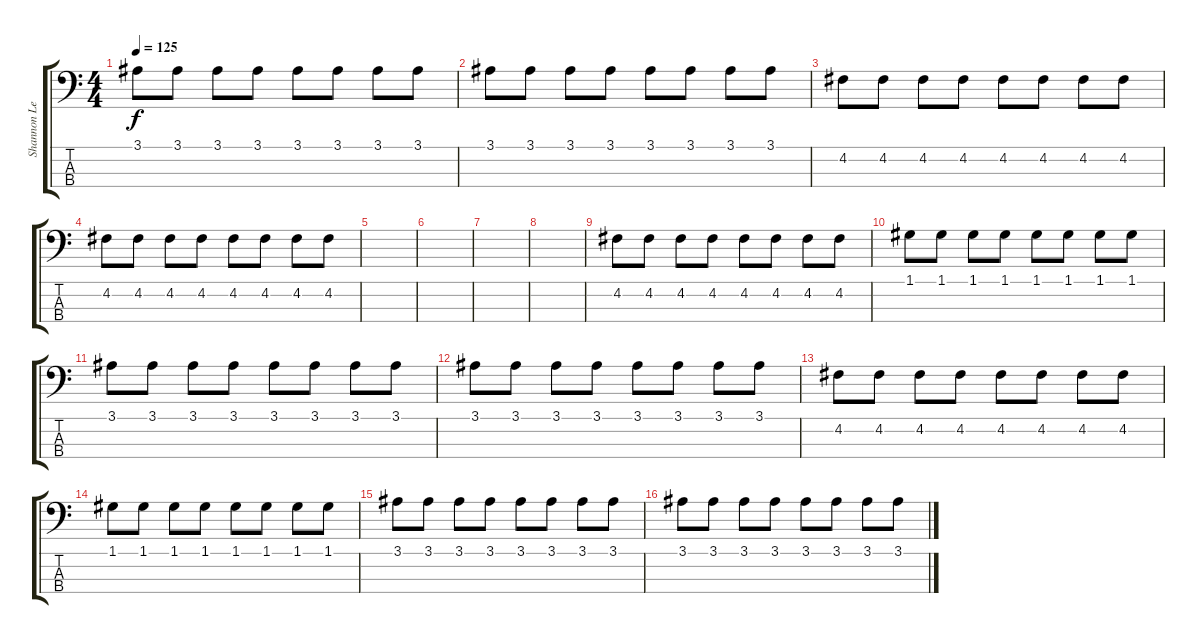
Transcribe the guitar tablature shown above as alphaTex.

\track ("Shannon Leto" "Shannon Le") {instrument acousticbass}
\staff {score tabs}
\tuning (G2 D2 A1 E1) {hide}
\ts (4 4)
\tempo 125
\clef f4
\ks c
3.1.8{dy f} 3.1.8 3.1.8 3.1.8 3.1.8 3.1.8 3.1.8 3.1.8 |
3.1.8 3.1.8 3.1.8 3.1.8 3.1.8 3.1.8 3.1.8 3.1.8 |
4.2.8 4.2.8 4.2.8 4.2.8 4.2.8 4.2.8 4.2.8 4.2.8 |
4.2.8 4.2.8 4.2.8 4.2.8 4.2.8 4.2.8 4.2.8 4.2.8 |
|
|
|
|
4.2.8 4.2.8 4.2.8 4.2.8 4.2.8 4.2.8 4.2.8 4.2.8 |
1.1.8 1.1.8 1.1.8 1.1.8 1.1.8 1.1.8 1.1.8 1.1.8 |
3.1.8 3.1.8 3.1.8 3.1.8 3.1.8 3.1.8 3.1.8 3.1.8 |
3.1.8 3.1.8 3.1.8 3.1.8 3.1.8 3.1.8 3.1.8 3.1.8 |
4.2.8 4.2.8 4.2.8 4.2.8 4.2.8 4.2.8 4.2.8 4.2.8 |
1.1.8 1.1.8 1.1.8 1.1.8 1.1.8 1.1.8 1.1.8 1.1.8 |
3.1.8 3.1.8 3.1.8 3.1.8 3.1.8 3.1.8 3.1.8 3.1.8 |
3.1.8 3.1.8 3.1.8 3.1.8 3.1.8 3.1.8 3.1.8 3.1.8
